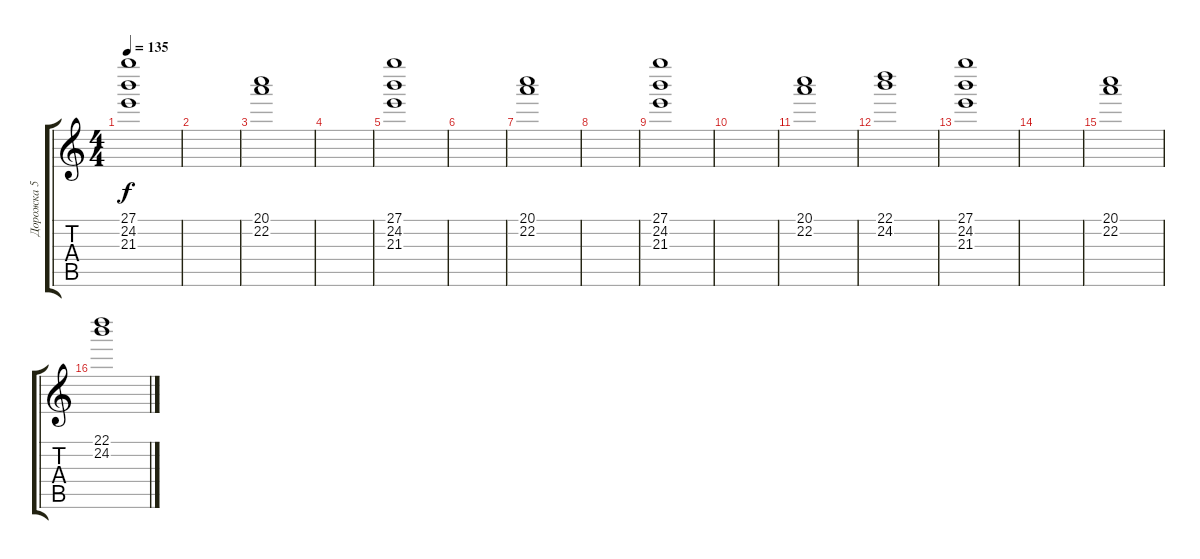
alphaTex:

\track ("Дорожка 5" "Дорожка 5") {instrument electricbassfinger}
\staff {score tabs}
\tuning (E4 B3 G3 D3 A2 E2) {hide}
\ts (4 4)
\tempo 135
\clef g2
\ks c
(27.1 24.2 21.3).1{dy f} |
|
(20.1 22.2).1 |
|
(27.1 24.2 21.3).1 |
|
(20.1 22.2).1 |
|
(27.1 24.2 21.3).1 |
|
(20.1 22.2).1 |
(22.1 24.2).1 |
(27.1 24.2 21.3).1 |
|
(20.1 22.2).1 |
(22.1 24.2).1
